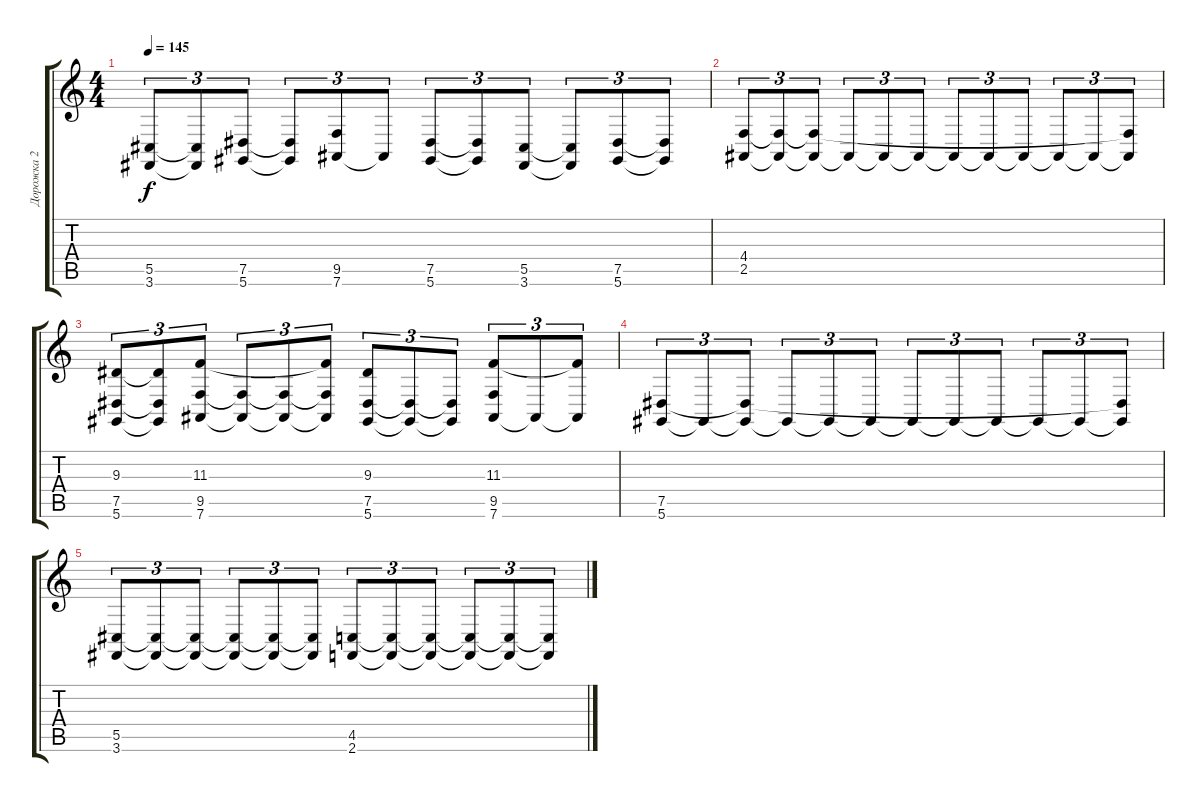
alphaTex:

\track ("Дорожка 2" "Дорожка 2") {instrument stringensemble1}
\staff {score tabs}
\tuning (Eb4 Bb3 Gb3 Db3 Ab2 Eb2) {hide}
\ts (4 4)
\tempo 145
\clef g2
\ks c
(5.5 3.6).8{tu (3 2) dy f} (5.5{t} 3.6{t}).8{tu (3 2)} (7.5 5.6).8{tu (3 2)} (7.5{t} 5.6{t}).8{tu (3 2)} (9.5 7.6).8{tu (3 2)} 7.6{t}.8{tu (3 2)} (7.5 5.6).8{tu (3 2)} (7.5{t} 5.6{t}).8{tu (3 2)} (5.5 3.6).8{tu (3 2)} (5.5{t} 3.6{t}).8{tu (3 2)} (7.5 5.6).8{tu (3 2)} (7.5{t} 5.6{t}).8{tu (3 2)} |
(4.4 2.5).8{tu (3 2)} (4.4{t} 2.5{t}).8{tu (3 2)} (4.4{t} 2.5{t}).8{tu (3 2)} 2.5{t}.8{tu (3 2)} 2.5{t}.8{tu (3 2)} 2.5{t}.8{tu (3 2)} 2.5{t}.8{tu (3 2)} 2.5{t}.8{tu (3 2)} 2.5{t}.8{tu (3 2)} 2.5{t}.8{tu (3 2)} 2.5{t}.8{tu (3 2)} (4.4{t} 2.5{t}).8{tu (3 2)} |
(9.3 7.5 5.6).8{tu (3 2)} (9.3{t} 7.5{t} 5.6{t}).8{tu (3 2)} (11.3 9.5 7.6).8{tu (3 2)} (9.5{t} 7.6{t}).8{tu (3 2)} (9.5{t} 7.6{t}).8{tu (3 2)} (11.3{t} 9.5{t} 7.6{t}).8{tu (3 2)} (9.3 7.5 5.6).8{tu (3 2)} (7.5{t} 5.6{t}).8{tu (3 2)} (7.5{t} 5.6{t}).8{tu (3 2)} (11.3 9.5 7.6).8{tu (3 2)} 7.6{t}.8{tu (3 2)} (11.3{t} 7.6{t}).8{tu (3 2)} |
(7.5 5.6).8{tu (3 2)} 5.6{t}.8{tu (3 2)} (7.5{t} 5.6{t}).8{tu (3 2)} 5.6{t}.8{tu (3 2)} 5.6{t}.8{tu (3 2)} 5.6{t}.8{tu (3 2)} 5.6{t}.8{tu (3 2)} 5.6{t}.8{tu (3 2)} 5.6{t}.8{tu (3 2)} 5.6{t}.8{tu (3 2)} 5.6{t}.8{tu (3 2)} (7.5{t} 5.6{t}).8{tu (3 2)} |
(5.5 3.6).8{tu (3 2)} (5.5{t} 3.6{t}).8{tu (3 2)} (5.5{t} 3.6{t}).8{tu (3 2)} (5.5{t} 3.6{t}).8{tu (3 2)} (5.5{t} 3.6{t}).8{tu (3 2)} (5.5{t} 3.6{t}).8{tu (3 2)} (4.5 2.6).8{tu (3 2)} (4.5{t} 2.6{t}).8{tu (3 2)} (4.5{t} 2.6{t}).8{tu (3 2)} (4.5{t} 2.6{t}).8{tu (3 2)} (4.5{t} 2.6{t}).8{tu (3 2)} (4.5{t} 2.6{t}).8{tu (3 2)}
